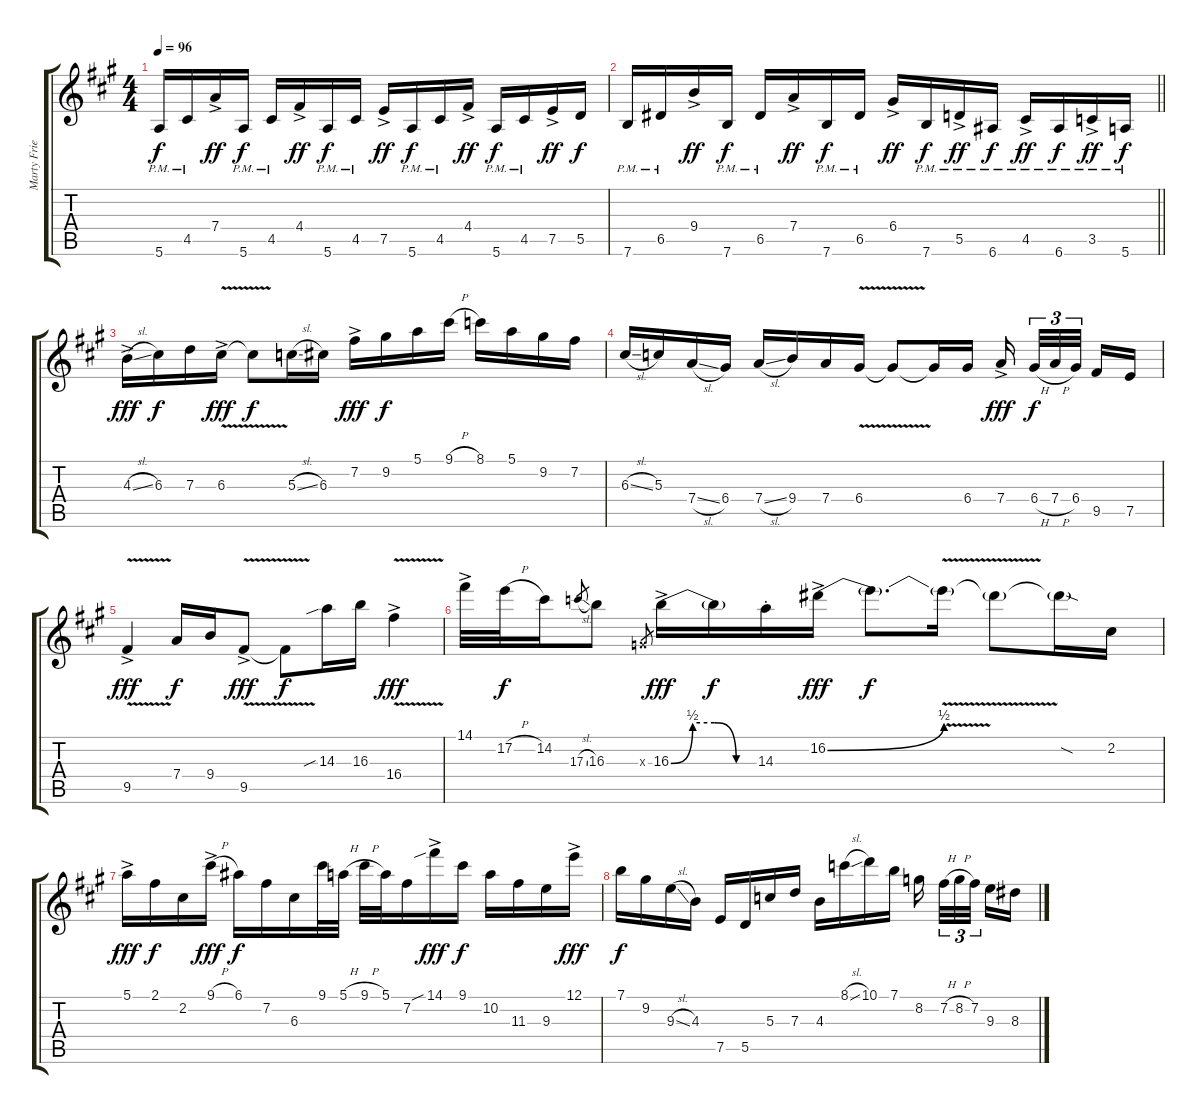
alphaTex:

\track ("Marty Friedman" "Marty Frie") {solo instrument distortionguitar}
\staff {score tabs}
\tuning (E4 B3 G3 D3 A2 E2) {hide}
\ts (4 4)
\tempo 96
\clef g2
\ks f#minor
5.6{pm}.16{dy f} 4.5{pm}.16 7.4{ac}.16{dy ff} 5.6{pm}.16{dy f} 4.5{pm}.16 4.4{ac}.16{dy ff} 5.6{pm}.16{dy f} 4.5{pm}.16 7.5{ac}.16{dy ff} 5.6{pm}.16{dy f} 4.5{pm}.16 4.4{ac}.16{dy ff} 5.6{pm}.16{dy f} 4.5{pm}.16 7.5{ac}.16{dy ff} 5.5.16{dy f} |
\barLineRight lightlight
7.6{pm}.16 6.5{pm}.16 9.4{ac}.16{dy ff} 7.6{pm}.16{dy f} 6.5{pm}.16 7.4{ac}.16{dy ff} 7.6{pm}.16{dy f} 6.5{pm}.16 6.4{ac}.16{dy ff} 7.6{pm}.16{dy f} 5.5{ac pm}.16{dy ff} 6.6{pm}.16{dy f} 4.5{ac pm}.16{dy ff} 6.6{pm}.16{dy f} 3.5{ac pm}.16{dy ff} 5.6{pm}.16{dy f} |
4.3{sl ac}.16{dy fff} 6.3.16{dy f} 7.3.16 6.3{v ac}.16{dy fff} 6.3{t}.8{dy f} 5.3{sl}.16 6.3.16 7.2{ac}.16{dy fff} 9.2.16{dy f} 5.1.16 9.1{h}.16 8.1.16 5.1.16 9.2.16 7.2.16 |
6.3{sl}.16 5.3.16 7.4{sl}.16 6.4.16 7.4{sl}.16 9.4.16 7.4.16 6.4{v}.16 6.4{t}.8 6.4{t}.16 6.4.16 7.4{ac}.16{dy fff beam splitsecondary} 6.4{h}.32{tu (3 2) dy f} 7.4{h}.32{tu (3 2)} 6.4.32{tu (3 2) beam splitsecondary} 9.5.16 7.5.16 |
9.5{v ac}.4{dy fff} 7.4.16{dy f} 9.4.16 9.5{v ac}.8{dy fff} 9.5{t}.8{dy f} 14.3{sib}.16 16.3.16 16.4{v ac}.4{dy fff} |
14.1{ac}.32 17.2{h}.32{dy f} 14.2.16 17.3{sl}.8{gr} 16.3.8 0.3{x}.8{gr} 16.3{be (custom 0 0 15 2 30 2 45 0 60 0) ac}.16{dy fff} 16.3{t}.16{dy f} 14.3{st}.16 16.2{be (bend 0 0 60 2) ac}.16{dy fff} 16.2{t}.8{d dy f} 16.2{v t}.16 16.2{t}.8 16.2{sod t}.16 2.2.16 |
5.1{ac}.16{dy fff} 2.1.16{dy f} 2.2.16 9.1{h ac}.16{dy fff} 6.1.16{dy f} 7.2.16 6.3.16 9.1.32 5.1{h}.32 9.1{h}.32 5.1.32 7.2.16 14.1{sib ac}.16{dy fff} 9.1.16{dy f} 10.2.16 11.3.16 9.3.16 12.1{ac}.16{dy fff} |
7.1.16{dy f} 9.2.16 9.3{sl}.16 4.3.16 7.5.16 5.5.16 5.3.16 7.3.16 4.3.16 8.1{sl}.16 10.1.16 7.1.16 8.2.16{beam splitsecondary} 7.2{h}.32{tu (3 2)} 8.2{h}.32{tu (3 2)} 7.2.32{tu (3 2) beam splitsecondary} 9.3.16 8.3.16
